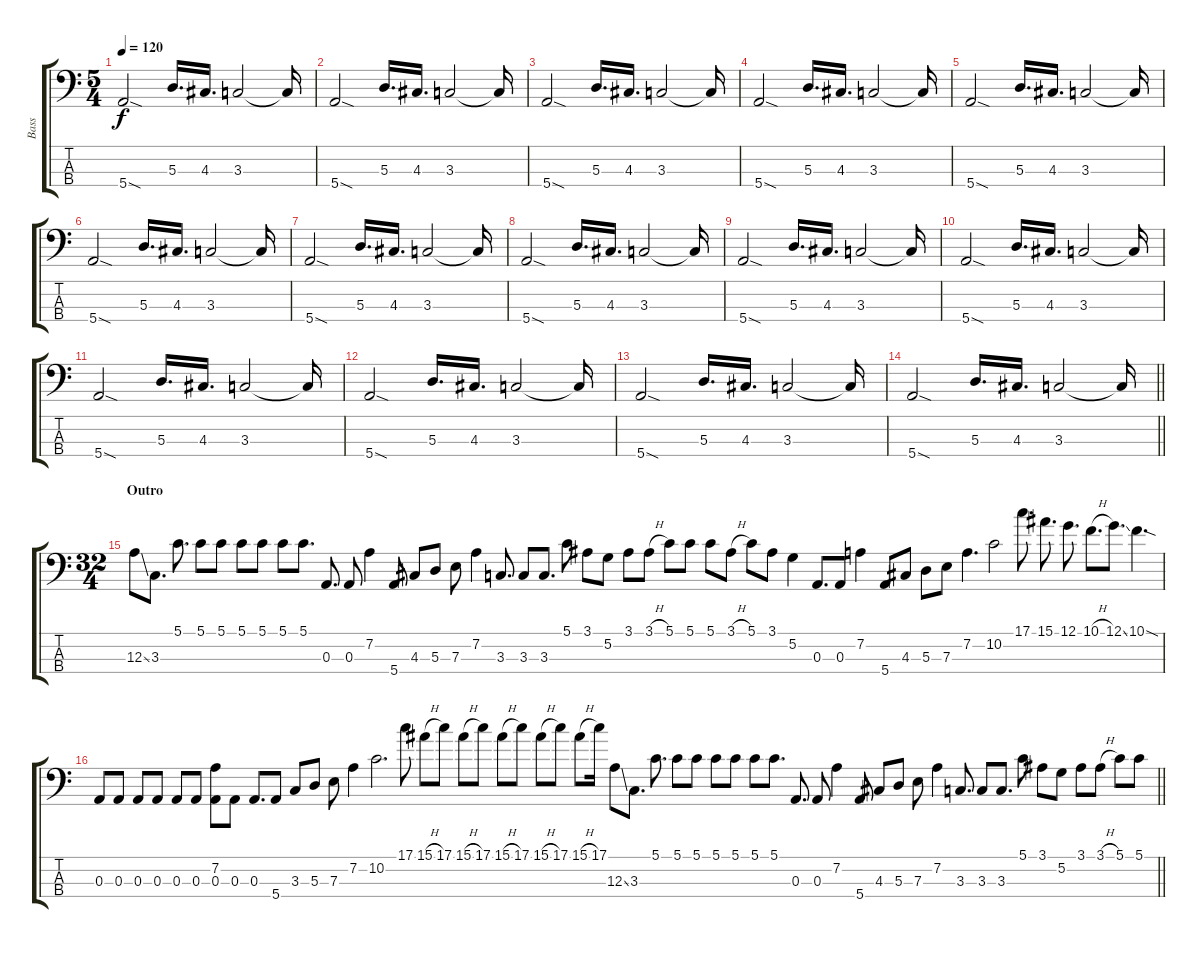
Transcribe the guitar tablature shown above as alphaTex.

\track ("Bass" "Bass") {instrument electricbassfinger}
\staff {score tabs}
\tuning (G2 D2 A1 E1) {hide}
\ts (5 4)
\tempo 120
\clef f4
\ks c
5.4{sod}.2{dy f} 5.3.16{d} 4.3.16{d} 3.3.2 3.3{t}.16 |
5.4{sod}.2 5.3.16{d} 4.3.16{d} 3.3.2 3.3{t}.16 |
5.4{sod}.2 5.3.16{d} 4.3.16{d} 3.3.2 3.3{t}.16 |
5.4{sod}.2 5.3.16{d} 4.3.16{d} 3.3.2 3.3{t}.16 |
5.4{sod}.2 5.3.16{d} 4.3.16{d} 3.3.2 3.3{t}.16 |
5.4{sod}.2 5.3.16{d} 4.3.16{d} 3.3.2 3.3{t}.16 |
5.4{sod}.2 5.3.16{d} 4.3.16{d} 3.3.2 3.3{t}.16 |
5.4{sod}.2 5.3.16{d} 4.3.16{d} 3.3.2 3.3{t}.16 |
5.4{sod}.2 5.3.16{d} 4.3.16{d} 3.3.2 3.3{t}.16 |
5.4{sod}.2 5.3.16{d} 4.3.16{d} 3.3.2 3.3{t}.16 |
5.4{sod}.2 5.3.16{d} 4.3.16{d} 3.3.2 3.3{t}.16 |
5.4{sod}.2 5.3.16{d} 4.3.16{d} 3.3.2 3.3{t}.16 |
5.4{sod}.2 5.3.16{d} 4.3.16{d} 3.3.2 3.3{t}.16 |
\barLineRight lightlight
5.4{sod}.2 5.3.16{d} 4.3.16{d} 3.3.2 3.3{t}.16 |
\ts (32 4)
\section ("" "Outro")
12.3{ss}.8 3.3.8{d} 5.1.8{d} 5.1.8 5.1.8 5.1.8 5.1.8 5.1.8 5.1.8{d} 0.3.8{d} 0.3.8 7.2.4 5.4.8 4.3.8 5.3.8 7.3.8 7.2.4 3.3.8{d} 3.3.8 3.3.8{d} 5.1.8 3.1.8 5.2.8 3.1.8 3.1{h}.8 5.1.8 5.1.8 5.1.8 3.1{h}.8 5.1.8 3.1.8 5.2.4 0.3.8{d} 0.3.8 7.2.4 5.4.8 4.3.8 5.3.8 7.3.8 7.2.4{d} 10.2.2 17.1.8{d} 15.1.8{d} 12.1.8{d} 10.1{h}.8{d} 12.1{ss}.8{d} 10.1{sod}.4{d} |
\barLineRight lightlight
0.3.8 0.3.8 0.3.8 0.3.8 0.3.8 0.3.8 (7.2 0.3).8 0.3.8 0.3.8{d} 5.4.8 3.3.8 5.3.8 7.3.8 7.2.4 10.2.2{d} 17.1.8 15.1{h}.8 17.1.8 15.1{h}.8 17.1.8 15.1{h}.8 17.1.8 15.1{h}.8 17.1.8 15.1{h}.8 17.1.16 12.3{ss}.8 3.3.8{d} 5.1.8{d} 5.1.8 5.1.8 5.1.8 5.1.8 5.1.8 5.1.8{d} 0.3.8{d} 0.3.8 7.2.4 5.4.8 4.3.8 5.3.8 7.3.8 7.2.4 3.3.8{d} 3.3.8 3.3.8{d} 5.1.8 3.1.8 5.2.8 3.1.8 3.1{h}.8 5.1.8 5.1.8
